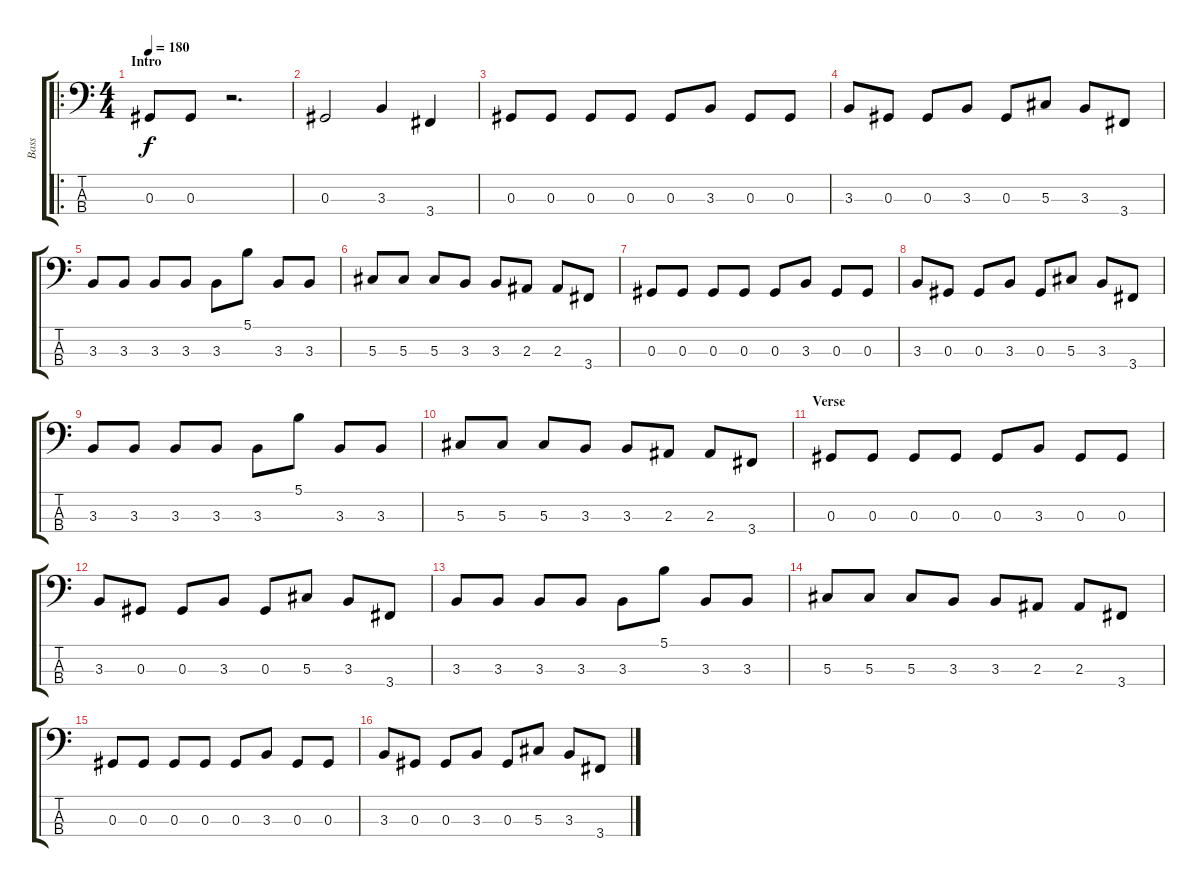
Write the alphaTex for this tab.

\track ("Bass" "Bass") {instrument electricbassfinger}
\staff {score tabs}
\tuning (Gb2 Db2 Ab1 Eb1) {hide}
\ro
\ts (4 4)
\section ("" "Intro")
\tempo 180
\clef f4
\ks c
0.3.8{dy f instrument electricbassfinger} 0.3.8 r.2{d} |
0.3.2 3.3.4 3.4.4 |
0.3.8 0.3.8 0.3.8 0.3.8 0.3.8 3.3.8 0.3.8 0.3.8 |
3.3.8 0.3.8 0.3.8 3.3.8 0.3.8 5.3.8 3.3.8 3.4.8 |
3.3.8 3.3.8 3.3.8 3.3.8 3.3.8 5.1.8 3.3.8 3.3.8 |
5.3.8 5.3.8 5.3.8 3.3.8 3.3.8 2.3.8 2.3.8 3.4.8 |
0.3.8 0.3.8 0.3.8 0.3.8 0.3.8 3.3.8 0.3.8 0.3.8 |
3.3.8 0.3.8 0.3.8 3.3.8 0.3.8 5.3.8 3.3.8 3.4.8 |
3.3.8 3.3.8 3.3.8 3.3.8 3.3.8 5.1.8 3.3.8 3.3.8 |
5.3.8 5.3.8 5.3.8 3.3.8 3.3.8 2.3.8 2.3.8 3.4.8 |
\section ("" "Verse")
0.3.8 0.3.8 0.3.8 0.3.8 0.3.8 3.3.8 0.3.8 0.3.8 |
3.3.8 0.3.8 0.3.8 3.3.8 0.3.8 5.3.8 3.3.8 3.4.8 |
3.3.8 3.3.8 3.3.8 3.3.8 3.3.8 5.1.8 3.3.8 3.3.8 |
5.3.8 5.3.8 5.3.8 3.3.8 3.3.8 2.3.8 2.3.8 3.4.8 |
0.3.8 0.3.8 0.3.8 0.3.8 0.3.8 3.3.8 0.3.8 0.3.8 |
3.3.8 0.3.8 0.3.8 3.3.8 0.3.8 5.3.8 3.3.8 3.4.8
